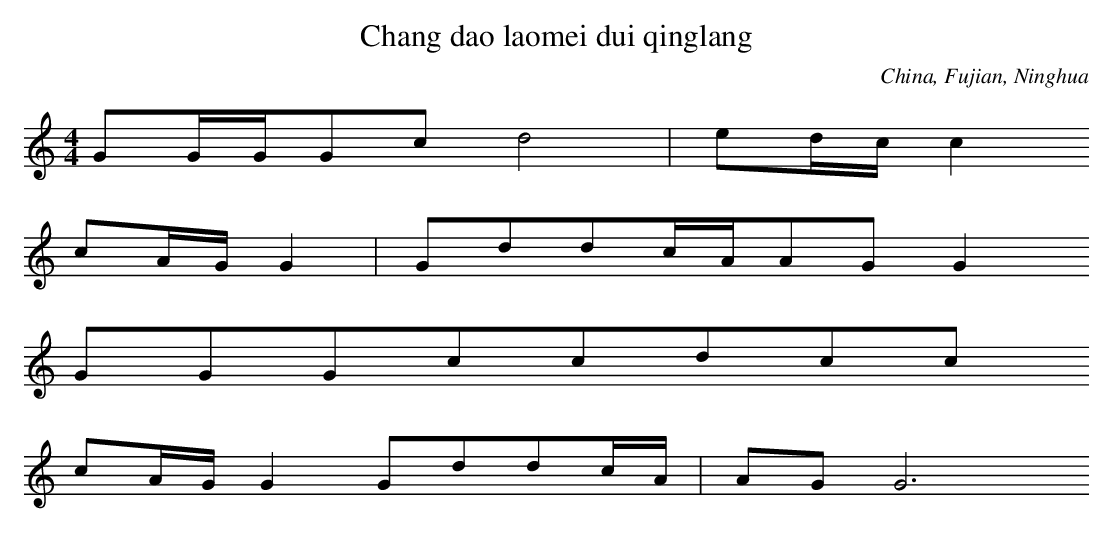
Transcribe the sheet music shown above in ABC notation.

X:1
T: Chang dao laomei dui qinglang
O: China, Fujian, Ninghua
M: 4/4
L: 1/16
K: C
G2GGG2c2d8 | e2dcc4
c2AGG4 | G2d2d2cAA2G2G4
G2G2G2c2c2d2c2c2
c2AGG4G2d2d2cA | A2G2G12
